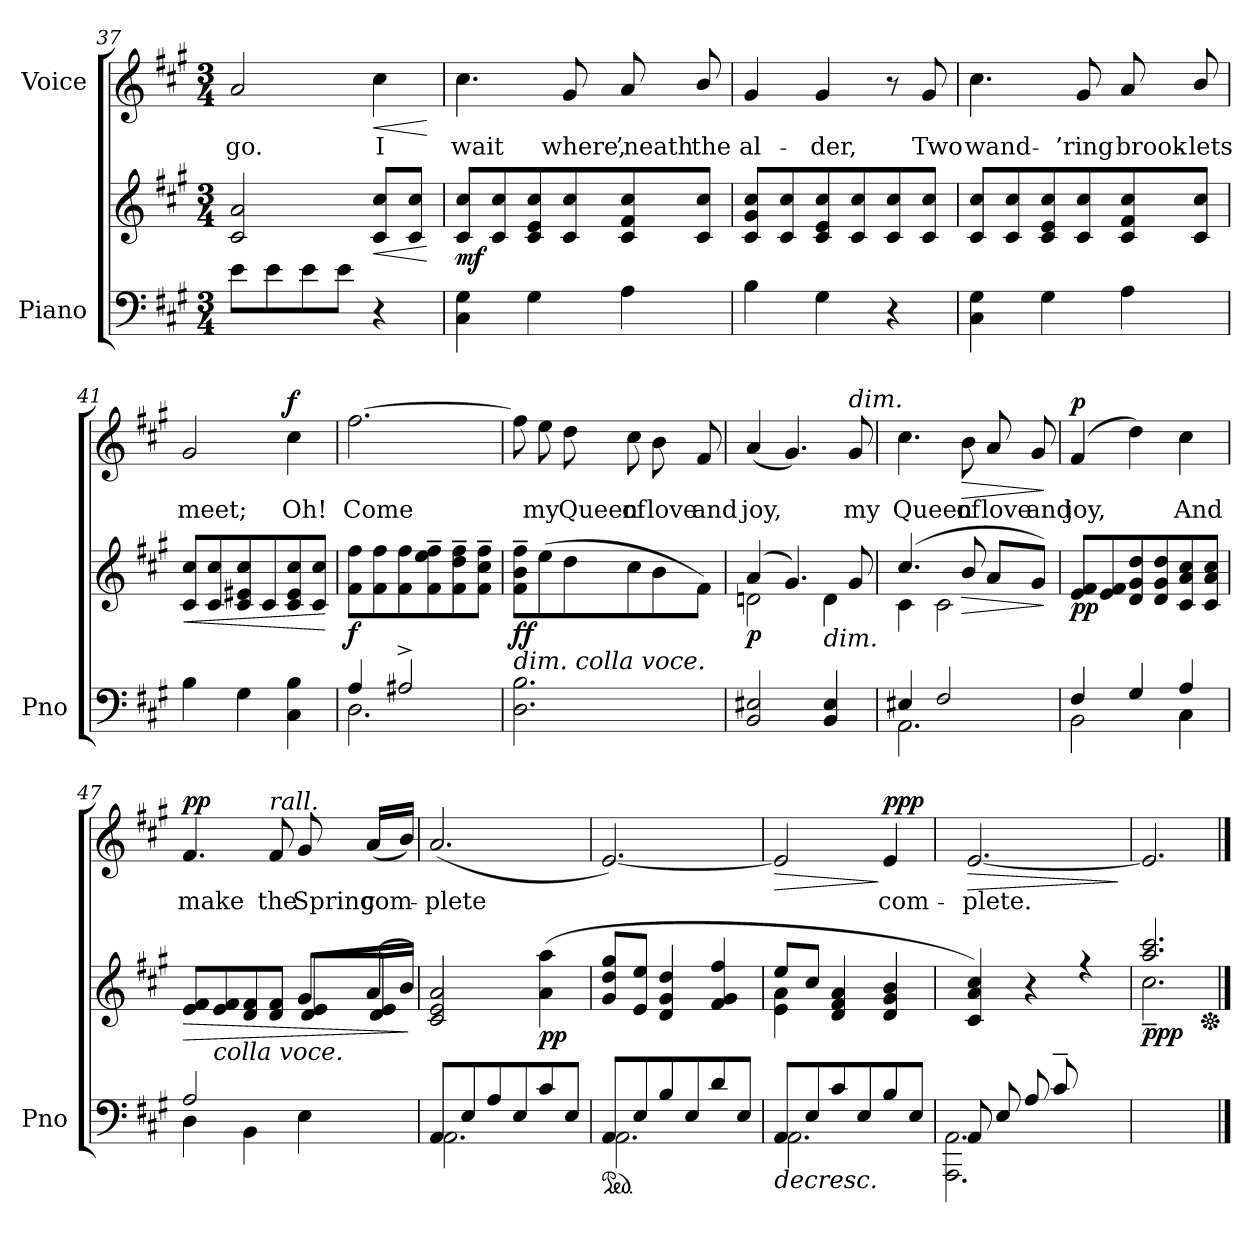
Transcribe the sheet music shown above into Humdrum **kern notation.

**kern	**kern	**dynam	**kern	**text	**dynam
*part2	*part2	*part2	*part1	*part1	*part1
*staff3	*staff2	*staff2/3	*staff1	*staff1	*staff1
*I"Piano	*	*	*I"Voice	*	*
*I'Pno	*	*	*	*	*
*clefF4	*clefG2	*	*clefG2	*	*
*k[f#c#g#]	*k[f#c#g#]	*	*k[f#c#g#]	*	*
*M3/4	*M3/4	*	*M3/4	*	*
=37	=37	=37	=37	=37	=37
!	!	!	!	!LO:LY:b	!
8e\L	2c#/ 2a/	.	2a/	go.	.
8e\	.	.	.	.	.
8e\	.	.	.	.	.
8e\J	.	.	.	.	.
!	!	!LO:HP:b	!	!LO:LY:b	!LO:HP:b
4r	8c#/ 8cc#/L	<	4cc#\	I	<
.	8c#/ 8cc#/J	.	.	.	.
.	.	[	.	.	[
!!LO:LB:g=z
=38	=38	=38	=38	=38	=38
!	!	!LO:DY:b	!	!LO:LY:b	!
4C#\ 4G#\	8c#/ 8cc#/L	mf	4.cc#\	wait	.
.	8c#/ 8cc#/	.	.	.	.
4G#\	8c#/ 8e/ 8cc#/	.	.	.	.
!	!	!	!	!LO:LY:b	!
.	8c#/ 8cc#/	.	8g#/	where,	.
!	!	!	!	!LO:LY:b	!
4A\	8c#/ 8f#/ 8cc#/	.	8a/	’neath	.
!	!	!	!	!LO:LY:b	!
.	8c#/ 8cc#/J	.	8b/	the	.
=39	=39	=39	=39	=39	=39
!	!	!	!	!LO:LY:b	!
4B\	8c#/ 8g#/ 8cc#/L	.	4g#/	al-	.
.	8c#/ 8cc#/	.	.	.	.
!	!	!	!	!LO:LY:b	!
4G#\	8c#/ 8e/ 8cc#/	.	4g#/	-der,	.
.	8c#/ 8cc#/	.	.	.	.
4r	8c#/ 8cc#/	.	8r	.	.
!	!	!	!	!LO:LY:b	!
.	8c#/ 8cc#/J	.	8g#/	Two	.
!!LO:PB:g=z
=40	=40	=40	=40	=40	=40
!	!	!	!	!LO:LY:b	!
4C#\ 4G#\	8c#/ 8cc#/L	.	4.cc#\	wand-	.
.	8c#/ 8cc#/	.	.	.	.
4G#\	8c#/ 8e/ 8cc#/	.	.	.	.
!	!	!	!	!LO:LY:b	!
.	8c#/ 8cc#/	.	8g#/	-’ring	.
!	!	!	!	!LO:LY:b	!
4A\	8c#/ 8f#/ 8cc#/	.	8a/	brook-	.
!	!	!	!	!LO:LY:b	!
.	8c#/ 8cc#/J	.	8b/	-lets	.
=41	=41	=41	=41	=41	=41
!	!	!LO:HP:b	!	!LO:LY:b	!
4B\	8c#/ 8cc#/L	<	2g#/	meet;	.
.	8c#/ 8cc#/	.	.	.	.
4G#\	8c#/ 8e#X/ 8cc#/	.	.	.	.
.	8c#/	.	.	.	.
!	!	!	!	!LO:LY:b	!LO:DY:a
4C#\ 4B\	8c#/ 8e#/ 8cc#/	.	4cc#\	Oh!	f
.	8c#/ 8cc#/J	.	.	.	.
.	.	[	.	.	.
=42	=42	=42	=42	=42	=42
*^	*	*	*	*	*
!	!	!	!LO:DY:b	!	!LO:LY:b	!
4A/	2.D\	8f#\ 8ff#\L	f	[2.ff#\	Come	.
.	.	8f#\ 8ff#\	.	.	.	.
2A#X^/	.	8f#\ 8ff#\	.	.	.	.
.	.	8f#\~ 8ee\~ 8ff#\~	.	.	.	.
.	.	8f#\~ 8dd\~ 8ff#\~	.	.	.	.
.	.	8f#\~ 8cc#\~ 8ff#\~J	.	.	.	.
*v	*v	*	*	*	*	*
!!LO:LB:g=z
=43	=43	=43	=43	=43	=43
!	!LO:TX:b:i:t=dim. colla voce.	!	!	!	!
!	!	!LO:DY:b	!	!	!
2.D\ 2.B\	8f#\~ 8b\~ 8ff#\~L	ff	8ff#\]	.	.
!	!	!	!	!LO:LY:b	!
.	(8ee\	.	8ee\	my	.
!	!	!	!	!LO:LY:b	!
.	8dd\	.	8dd\	Queen	.
!	!	!	!	!LO:LY:b	!
.	8cc#\	.	8cc#\	of	.
!	!	!	!	!LO:LY:b	!
.	8b\	.	8b\	love	.
!	!	!	!	!LO:LY:b	!
.	8f#\J)	.	8f#/	and	.
=44	=44	=44	=44	=44	=44
*	*^	*	*	*	*
!	!	!	!LO:DY:b	!	!LO:LY:b	!
2BB/ 2E#X/	(4a/	2dn\	p	(4a/	joy,	.
.	4.g#/)	.	.	4.g#/)	.	.
!	!	!LO:TX:b:i:t=dim.	!	!	!	!
4BB/ 4E#/	.	4d\	.	.	.	.
!	!	!	!	!LO:TX:a:i:t=dim.	!	!
!	!	!	!	!	!LO:LY:b	!
.	8g#/	.	.	8g#/	my	.
=45	=45	=45	=45	=45	=45	=45
*^	*	*	*	*	*	*
!	!	!	!	!	!	!LO:LY:b	!
4E#X/	2.AA\	(4.cc#/	4c#\	.	4.cc#\	Queen	.
2F#/	.	.	2c#\	.	.	.	.
!	!	!	!	!LO:HP:b	!	!LO:LY:b	!LO:HP:b
.	.	8b/	.	>	8b\	of	>
!	!	!	!	!	!	!LO:LY:b	!
.	.	8a/L	.	.	8a/	love	.
!	!	!	!	!	!	!LO:LY:b	!
.	.	8g#/J)	.	.	8g#/	and	.
*v	*v	*	*	*	*	*	*
*	*v	*v	*	*	*	*
.	.	]	.	.	]
!!LO:LB:g=z
=46	=46	=46	=46	=46	=46
*^	*	*	*	*	*
!	!	!	!LO:DY:b	!	!LO:LY:b	!LO:DY:a
4F#/	2BB\	8e/ 8f#/L	pp	(4f#/	joy,	p
.	.	8e/ 8f#/	.	.	.	.
4G#/	.	8d/ 8g#/ 8dd/	.	4dd\)	.	.
.	.	8d/ 8g#/ 8dd/	.	.	.	.
!	!	!	!	!	!LO:LY:b	!
4A/	4C#\	8c#/ 8a/ 8cc#/	.	4cc#\	And	.
.	.	8c#/ 8a/ 8cc#/J	.	.	.	.
=47	=47	=47	=47	=47	=47	=47
!	!	!	!LO:HP:b	!	!LO:LY:b	!LO:DY:a
*	*	*^	*	*	*	*
2A/	4D\	8e/ 8f#/L	2ryy	>	4.f#/	make	pp
!	!	!LO:TX:b:i:t=colla voce.	!	!	!	!	!
.	.	8e/ 8f#/	.	.	.	.	.
.	4BB\	8d/ 8f#/	.	.	.	.	.
!	!	!	!	!	!LO:TX:a:i:t=rall.	!	!
!	!	!	!	!	!	!LO:LY:b	!
.	.	8d/ 8f#/J	.	.	8f#/	the	.
!	!	!	!	!	!	!LO:LY:b	!
4ryy	4E\	8g#/L	8d/ 8e/L	.	8g#/	Spring	.
!	!	!	!	!	!	!LO:LY:b	!
.	.	(>16a/L	8d/ 8e/J	.	(16a/LL	com-	.
.	.	16b/JJ)	.	.	16b/JJ)	.	.
*v	*v	*	*	*	*	*	*
*	*v	*v	*	*	*	*
.	.	]	.	.	.
=48	=48	=48	=48	=48	=48
*^	*	*	*	*	*
!	!	!	!	!	!LO:LY:b	!
*	*	*	*	*^	*	*
8AA/L	2.AA\	2c#/ 2e/ 2a/	.	(>2.a/	2ryy	-plete	.
8E/	.	.	.	.	.	.	.
8A/	.	.	.	.	.	.	.
8E/	.	.	.	.	.	.	.
!	!	!	!LO:DY:b	!	!	!	!
8c#/	.	(4a\ 4aa\	pp	.	4ryy	.	.
8E/J	.	.	.	.	.	.	.
*	*	*	*	*v	*v	*	*
!!LO:LB:g=z
=49	=49	=49	=49	=49	=49	=49
*ped	*	*	*	*	*	*
8AA/L	2.AA\	8g#/ 8dd/ 8gg#/L	.	[2.e/)	.	.
8E/	.	8e/ 8ee/J	.	.	.	.
8B/	.	4d/ 4g#/ 4dd/	.	.	.	.
8E/	.	.	.	.	.	.
8d/	.	4f#/ 4g#/ 4ff#/	.	.	.	.
8E/J	.	.	.	.	.	.
=50	=50	=50	=50	=50	=50	=50
!	!	!	!LO:HP:b=2	!	!	!LO:HP:b
*	*	*^	*	*	*	*
8AA/L	2.AA\	8ee/L	4e\ 4a\	>	2e/]	.	>
8E/	.	8cc#/J	.	.	.	.	.
8c#/	.	4d/ 4f#/ 4a/	2ryy	.	.	.	.
8E/	.	.	.	.	.	.	.
!	!	!	!	!	!	!LO:LY:b	!LO:DY:n=1:a
8B/	.	4d/ 4g#/ 4b/	.	.	4e/	com-	] ppp
8E/J	.	.	.	.	.	.	.
=51	=51	=51	=51	=51	=51	=51	=51
!	!	!	!	!	!	!LO:LY:b	!LO:HP:b
(8AA/L	2.AAA\ 2.AA\	4c#/ 4a/ 4cc#/)	2ryy	.	[2.e/	-plete.	>
8E/	.	.	.	.	.	.	.
8A/	.	4r	.	.	.	.	.
8c#~>/	.	.	.	.	.	.	.
4ryy	.	4r	8e~\	.	.	.	.
.	.	.	8a~\J	.	.	.	.
*v	*v	*	*	*	*	*	*
*	*v	*v	*	*	*	*
.	.	.	.	.	]
=52	=52	=52	=52	=52	=52
*	*^	*	*	*	*
!	!	!	!LO:DY:b	!	!	!
2.ryy	2.aa/ 2.ccc#/	2.cc#~<\)	ppp	2.e/]	.	.
*	*v	*v	*	*	*	*
.	.	]	.	.	.
*	*Xped	*	*	*	*
==	==	==	==	==	==
*-	*-	*-	*-	*-	*-
